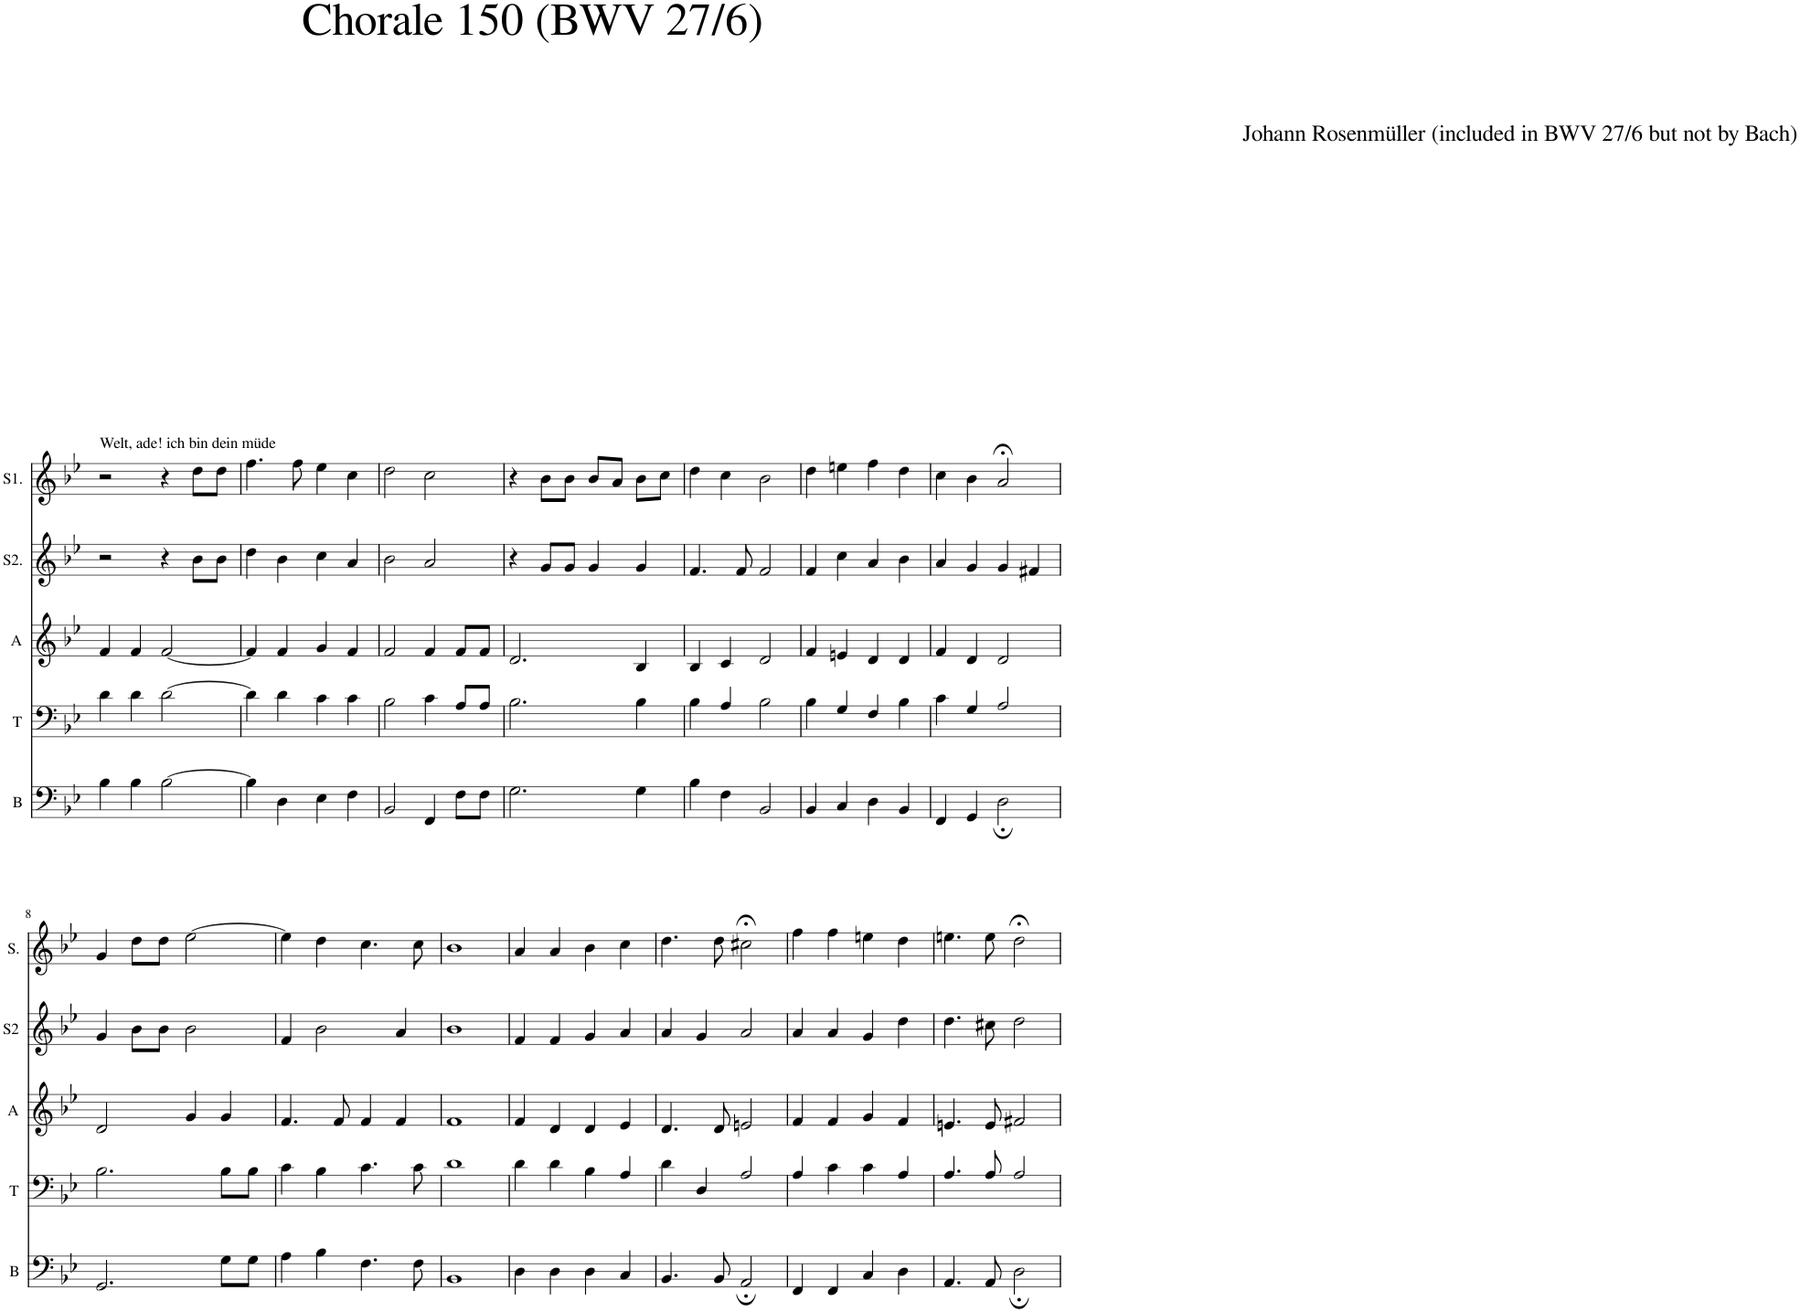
**kern	**kern	**kern	**kern	**kern
*part5	*part4	*part3	*part2	*part1
*staff5	*staff4	*staff3	*staff2	*staff1
*I"B	*I"T	*I"A	*I"S2.	*I"S1.
*I'B	*I'T	*I'A	*I'S2	*I'S.
*clefF4	*clefF4	*clefG2	*clefG2	*clefG2
*k[b-e-]	*k[b-e-]	*k[b-e-]	*k[b-e-]	*k[b-e-]
=1	=1	=1	=1	=1
!	!	!	!	!LO:TX:a:t=Welt, ade! ich bin dein müde
4B-\	4d\	4f/	2r	2r
4B-\	4d\	4f/	.	.
[2B-\	[2d\	[2f/	4r	4r
.	.	.	8b-\L	8dd\L
.	.	.	8b-\J	8dd\J
=2	=2	=2	=2	=2
4B-\]	4d\]	4f/]	4dd\	4.ff\
4D\	4d\	4f/	4b-\	.
.	.	.	.	8ff\
4E-\	4c\	4g/	4cc\	4ee-\
4F\	4c\	4f/	4a/	4cc\
=3	=3	=3	=3	=3
2BB-/	2B-\	2f/	2b-\	2dd\
4FF/	4c\	4f/	2a/	2cc\
8F\L	8A/L	8f/L	.	.
8F\J	8A/J	8f/J	.	.
=4	=4	=4	=4	=4
2.G\	2.B-\	2.d/	4r	4r
.	.	.	8g/L	8b-\L
.	.	.	8g/J	8b-\J
.	.	.	4g/	8b-/L
.	.	.	.	8a/J
4G\	4B-\	4B-/	4g/	8b-\L
.	.	.	.	8cc\J
=5	=5	=5	=5	=5
4B-\	4B-\	4B-/	4.f/	4dd\
4F\	4A/	4c/	.	4cc\
.	.	.	8f/	.
2BB-/	2B-\	2d/	2f/	2b-\
=6	=6	=6	=6	=6
4BB-/	4B-\	4f/	4f/	4dd\
4C/	4G/	4en/	4cc\	4een\
4D\	4F/	4d/	4a/	4ff\
4BB-/	4B-\	4d/	4b-\	4dd\
=7	=7	=7	=7	=7
4FF/	4c\	4f/	4a/	4cc\
4GG/	4G/	4d/	4g/	4b-\
2D;\	2A/	2d/	4g/	2a;</
.	.	.	4f#X/	.
!!LO:LB:g=z
=8	=8	=8	=8	=8
2.GG/	2.B-\	2d/	4g/	4g/
.	.	.	8b-\L	8dd\L
.	.	.	8b-\J	8dd\J
.	.	4g/	2b-\	[2ee-\
8G\L	8B-\L	4g/	.	.
8G\J	8B-\J	.	.	.
=9	=9	=9	=9	=9
4A\	4c\	4.f/	4f/	4ee-\]
4B-\	4B-\	.	2b-\	4dd\
.	.	8f/	.	.
4.F\	4.c\	4f/	.	4.cc\
.	.	4f/	4a/	.
8F\	8c\	.	.	8cc\
=10	=10	=10	=10	=10
1BB-	1d	1f	1b-	1b-
=11	=11	=11	=11	=11
4D\	4d\	4f/	4f/	4a/
4D\	4d\	4d/	4f/	4a/
4D\	4B-\	4d/	4g/	4b-\
4C/	4A/	4e-/	4a/	4cc\
=12	=12	=12	=12	=12
4.BB-/	4d\	4.d/	4a/	4.dd\
.	4D/	.	4g/	.
8BB-/	.	8d/	.	8dd\
2AA;/	2A/	2en/	2a/	2cc#X;<\
=13	=13	=13	=13	=13
4FF/	4A/	4f/	4a/	4ff\
4FF/	4c\	4f/	4a/	4ff\
4C/	4c\	4g/	4g/	4een\
4D\	4A/	4f/	4dd\	4dd\
=14	=14	=14	=14	=14
4.AA/	4.A/	4.en/	4.dd\	4.een\
8AA/	8A/	8e/	8cc#X\	8ee\
2D;\	2A/	2f#X/	2dd\	2dd;<\
=	=	=	=	=
*-	*-	*-	*-	*-
